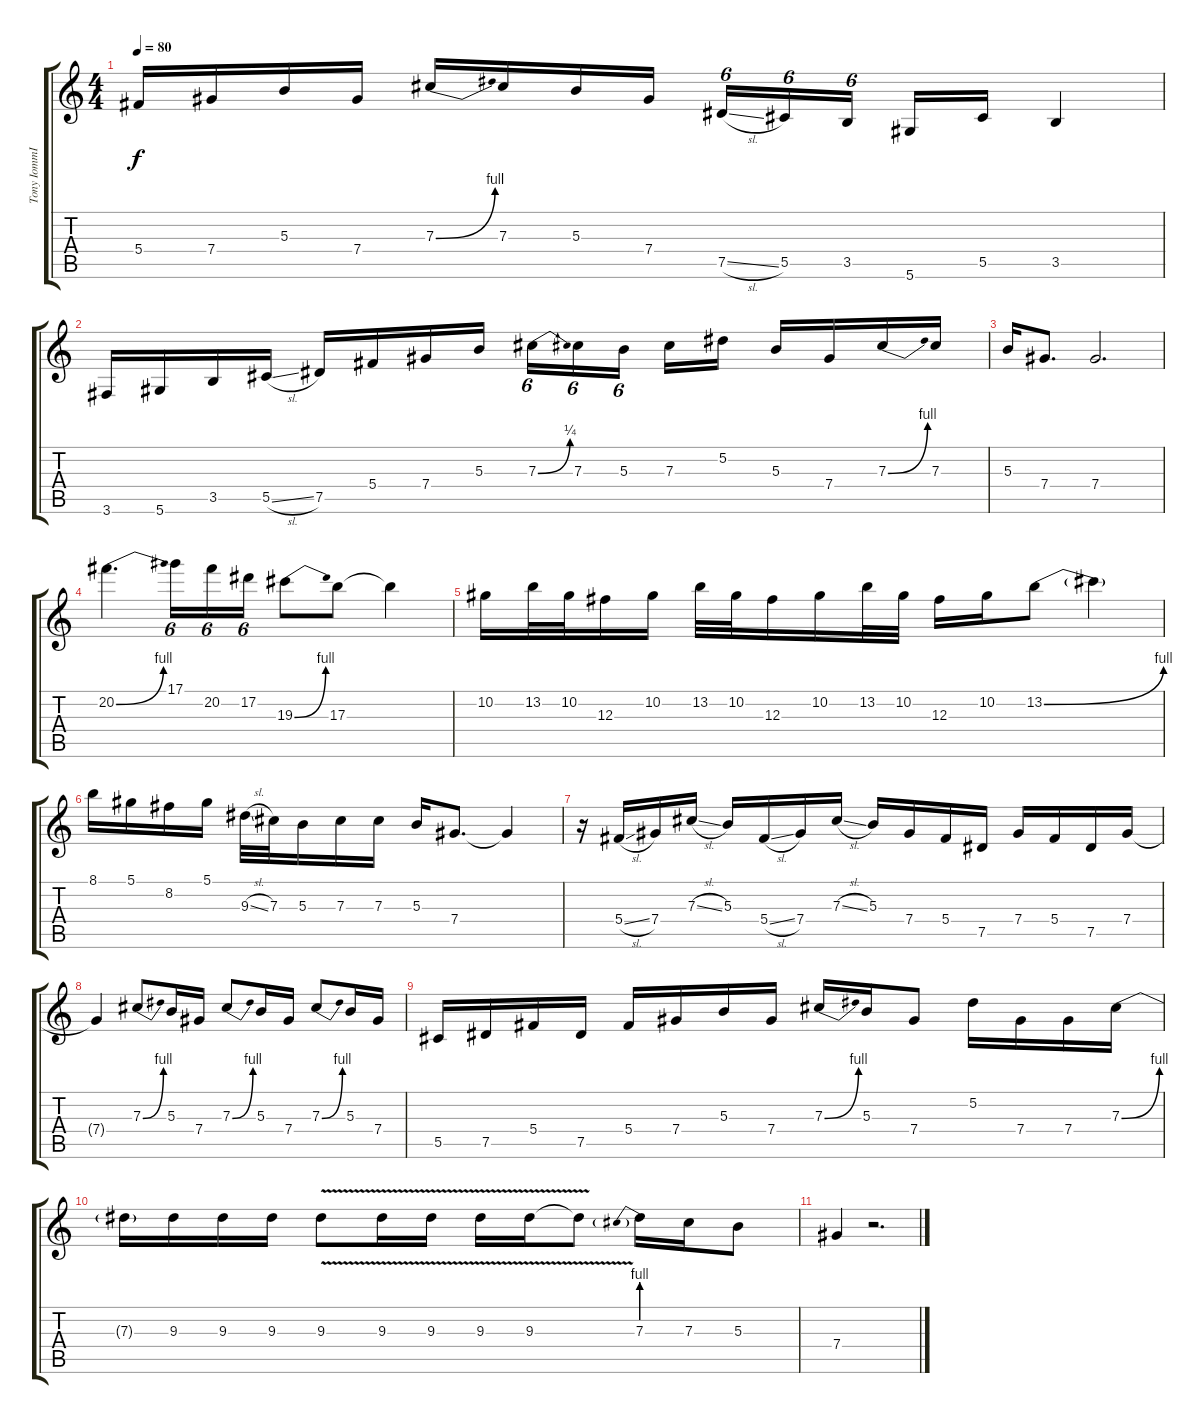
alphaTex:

\track ("Tony IommI Lead" "Tony IommI") {instrument overdrivenguitar}
\staff {score tabs}
\tuning (Eb4 Bb3 Gb3 Db3 Ab2 Eb2) {hide}
\ts (4 4)
\tempo 80
\clef g2
\ks c
5.4.16{dy f} 7.4.16 5.3.16 7.4.16 7.3{be (bend 0 0 60 4)}.16 7.3.16 5.3.16 7.4.16 7.5{sl}.16{tu (6 4)} 5.5.16{tu (6 4)} 3.5.16{tu (6 4) beam splitsecondary} 5.6.16 5.5.16 3.5.4 |
3.6.16 5.6.16 3.5.16 5.5{sl}.16 7.5.16 5.4.16 7.4.16 5.3.16 7.3{be (bend 0 0 60 1)}.16{tu (6 4)} 7.3.16{tu (6 4)} 5.3.16{tu (6 4) beam splitsecondary} 7.3.16 5.2.16 5.3.16 7.4.16 7.3{be (bend 0 0 60 4)}.16 7.3.16 |
5.3.16 7.4.8{d} 7.4.2{d} |
20.2{be (bend 0 0 60 4)}.4{d} 17.1.16{tu (6 4)} 20.2.16{tu (6 4)} 17.2.16{tu (6 4)} 19.3{be (bend 0 0 60 4)}.8 17.3.8 17.3{t}.4 |
10.2.16 13.2.32 10.2.32 12.3.16 10.2.16 13.2.32 10.2.32 12.3.16 10.2.16 13.2.32 10.2.32 12.3.16 10.2.16 13.2{be (bend 0 0 60 4)}.8 13.2{t}.4 |
8.1.16 5.1.16 8.2.16 5.1.16 9.3{sl}.32 7.3.32 5.3.16 7.3.16 7.3.16 5.3.16 7.4.8{d} 7.4{t}.4 |
r.16 5.4{sl}.16 7.4.16 7.3{sl}.16 5.3.16 5.4{sl}.16 7.4.16 7.3{sl}.16 5.3.16 7.4.16 5.4.16 7.5.16 7.4.16 5.4.16 7.5.16 7.4.16 |
7.4{t}.4 7.3{be (bend 0 0 60 4)}.8 5.3.16 7.4.16 7.3{be (bend 0 0 60 4)}.8 5.3.16 7.4.16 7.3{be (bend 0 0 60 4)}.8 5.3.16 7.4.16 |
5.5.16 7.5.16 5.4.16 7.5.16 5.4.16 7.4.16 5.3.16 7.4.16 7.3{be (bend 0 0 60 4)}.16 5.3.16 7.4.8 5.2.16 7.4.16 7.4.16 7.3{be (bend 0 0 60 4)}.16 |
7.3{t}.16 9.3.16 9.3.16 9.3.16 9.3{v}.8 9.3{v}.16 9.3{v}.16 9.3{v}.16 9.3{v}.16 9.3{v t}.8 7.3{be (prebend 0 4 60 4)}.16 7.3.16 5.3.8 |
7.4.4 r.2{d}
